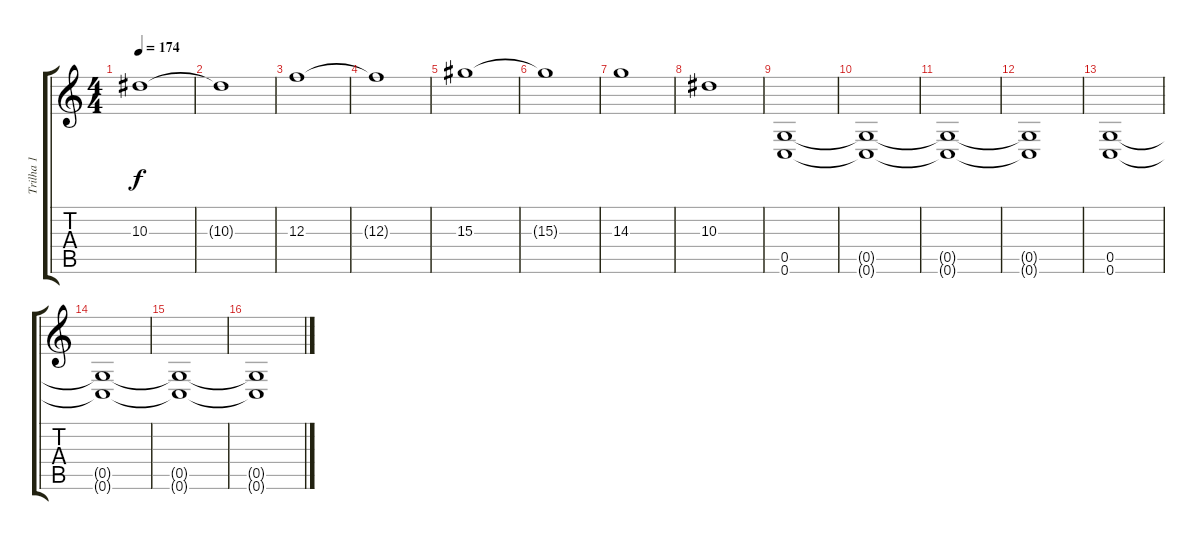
\track ("Trilha 1" "Trilha 1") {instrument distortionguitar}
\staff {score tabs}
\tuning (D4 A3 F3 C3 G2 C2) {hide}
\ts (4 4)
\tempo 174
\clef g2
\ks c
10.3.1{dy f} |
10.3{t}.1 |
12.3.1 |
12.3{t}.1 |
15.3.1 |
15.3{t}.1 |
14.3.1 |
10.3.1 |
(0.5 0.6).1 |
(0.5{t} 0.6{t}).1 |
(0.5{t} 0.6{t}).1 |
(0.5{t} 0.6{t}).1 |
(0.5 0.6).1 |
(0.5{t} 0.6{t}).1 |
(0.5{t} 0.6{t}).1 |
(0.5{t} 0.6{t}).1
